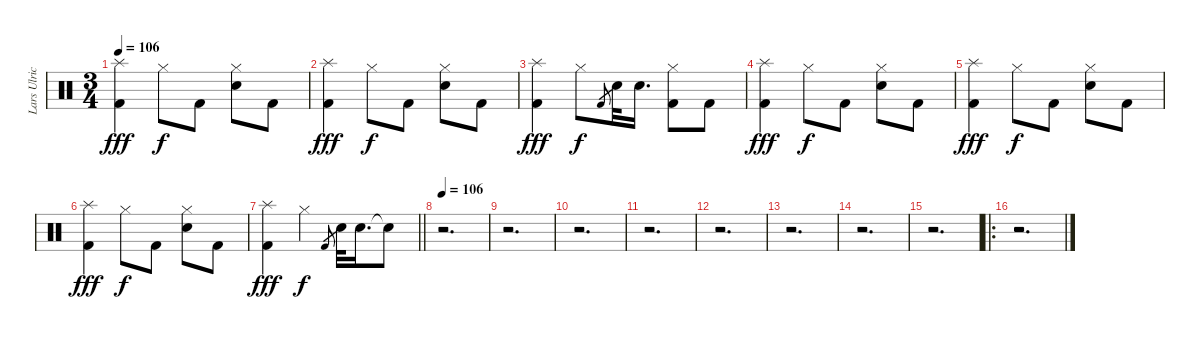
\track ("Lars Ulrich" "Lars Ulric") {instrument percussion}
\staff {score}
\articulation defaults
\ts (3 4)
\tempo 106
\clef neutral
\ks c
("Splash (hit)" "Kick (hit) 2").4{dy fff} "Hi-Hat (closed)".8{dy f} "Kick (hit) 2".8 ("Hi-Hat (closed)" "Electric Snare (hit)").8 "Kick (hit) 2".8 |
("Splash (hit)" "Kick (hit) 2").4{dy fff} "Hi-Hat (closed)".8{dy f} "Kick (hit) 2".8 ("Hi-Hat (closed)" "Electric Snare (hit)").8 "Kick (hit) 2".8 |
("Splash (hit)" "Kick (hit) 2").4{dy fff} "Hi-Hat (closed)".8{dy f} "Kick (hit) 2".8{gr} "Electric Snare (hit)".32 "Electric Snare (hit)".16{d} ("Hi-Hat (closed)" "Kick (hit) 2").8 "Kick (hit) 2".8 |
("Splash (hit)" "Kick (hit) 2").4{dy fff} "Hi-Hat (closed)".8{dy f} "Kick (hit) 2".8 ("Hi-Hat (closed)" "Electric Snare (hit)").8 "Kick (hit) 2".8 |
("Splash (hit)" "Kick (hit) 2").4{dy fff} "Hi-Hat (closed)".8{dy f} "Kick (hit) 2".8 ("Hi-Hat (closed)" "Electric Snare (hit)").8 "Kick (hit) 2".8 |
("Splash (hit)" "Kick (hit) 2").4{dy fff} "Hi-Hat (closed)".8{dy f} "Kick (hit) 2".8 ("Hi-Hat (closed)" "Electric Snare (hit)").8 "Kick (hit) 2".8 |
\barLineRight lightlight
("Splash (hit)" "Kick (hit) 2").4{dy fff} "Hi-Hat (closed)".4{dy f} "Kick (hit) 2".8{gr} "Electric Snare (hit)".32 "Electric Snare (hit)".16{d} "Snare (hit)"{t}.8 |
\tempo 106
r.2{d} |
r.2{d} |
r.2{d} |
r.2{d} |
r.2{d} |
r.2{d} |
r.2{d} |
r.2{d} |
\ro
r.2{d}
